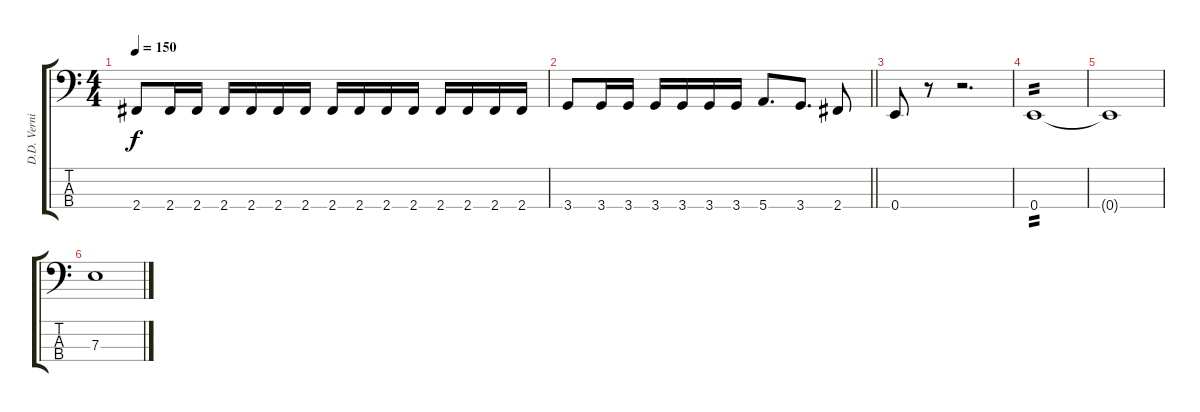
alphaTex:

\track ("D.D. Verni" "D.D. Verni") {instrument electricbasspick}
\staff {score tabs}
\tuning (G2 D2 A1 E1) {hide}
\ts (4 4)
\tempo 150
\clef f4
\ks c
2.4.8{dy f} 2.4.16 2.4.16 2.4.16 2.4.16 2.4.16 2.4.16 2.4.16 2.4.16 2.4.16 2.4.16 2.4.16 2.4.16 2.4.16 2.4.16 |
\barLineRight lightlight
3.4.8 3.4.16 3.4.16 3.4.16 3.4.16 3.4.16 3.4.16 5.4.8{d} 3.4.8{d} 2.4.8 |
0.4.8 r.8 r.2{d} |
0.4.1{tp 2} |
0.4{t}.1 |
7.3.1
